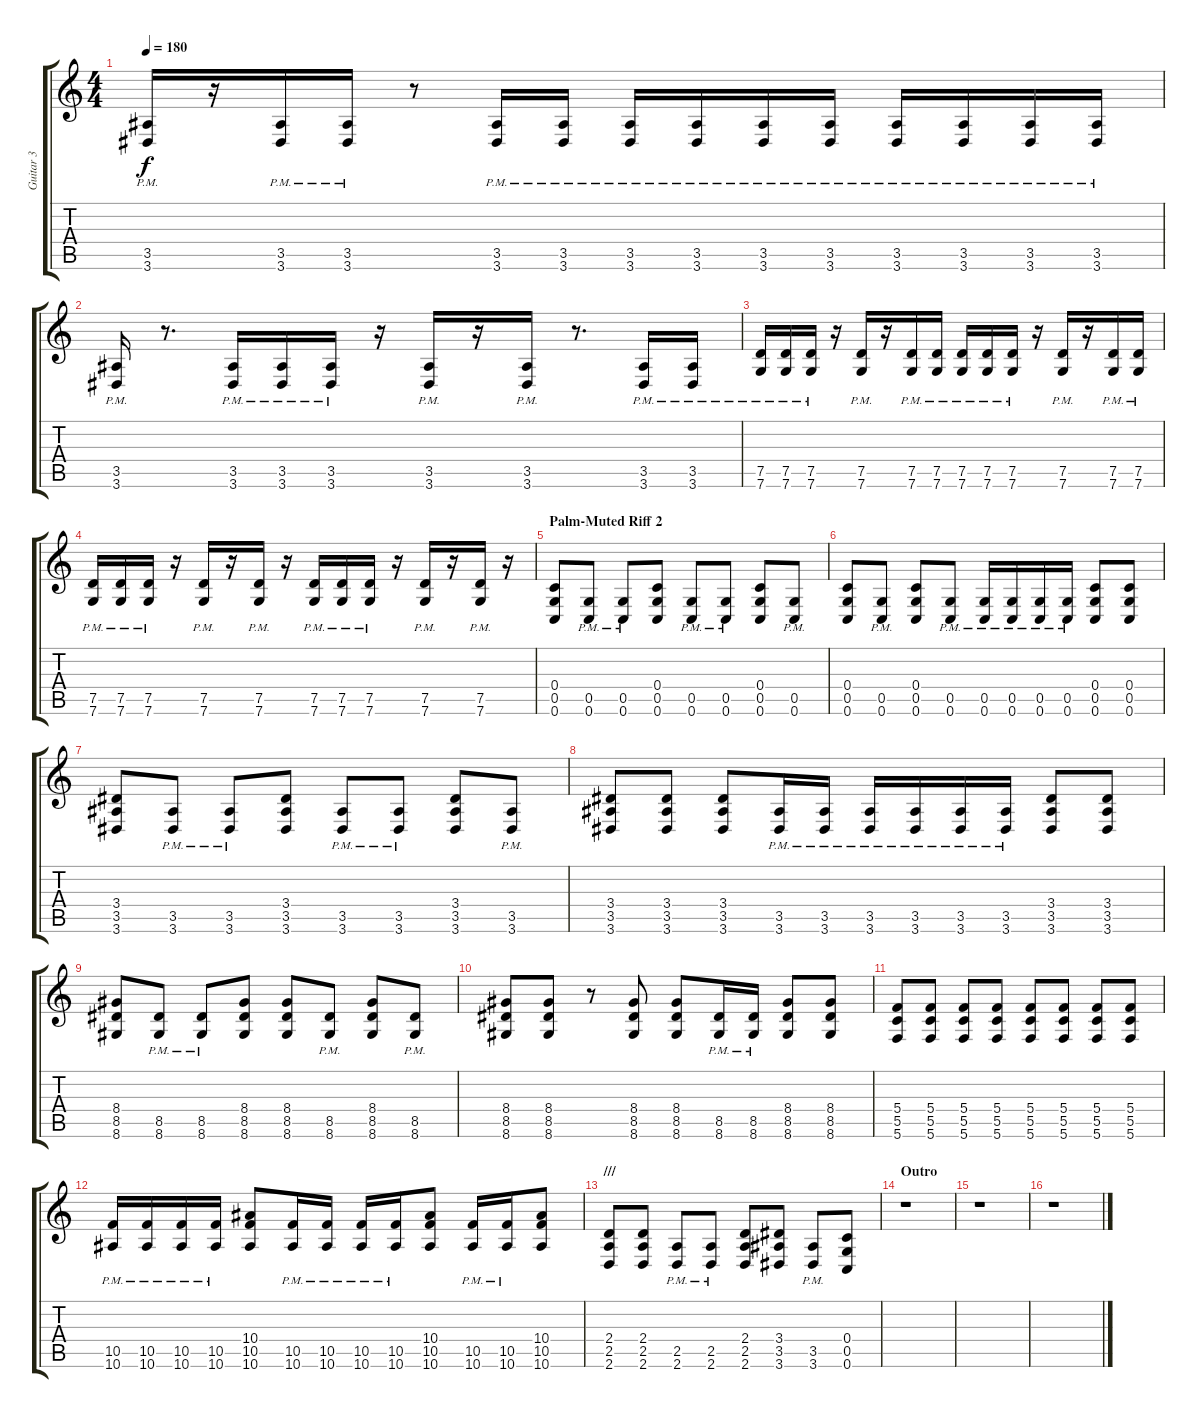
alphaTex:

\track ("Guitar 3" "Guitar 3") {instrument distortionguitar}
\staff {score tabs}
\tuning (D4 A3 F3 C3 G2 C2) {hide}
\ts (4 4)
\tempo 180
\clef g2
\ks c
(3.5{pm} 3.6{pm}).16{dy f} r.16 (3.5{pm} 3.6{pm}).16 (3.5{pm} 3.6{pm}).16 r.8 (3.5{pm} 3.6{pm}).16 (3.5{pm} 3.6{pm}).16 (3.5{pm} 3.6{pm}).16 (3.5{pm} 3.6{pm}).16 (3.5{pm} 3.6{pm}).16 (3.5{pm} 3.6{pm}).16 (3.5{pm} 3.6{pm}).16 (3.5{pm} 3.6{pm}).16 (3.5{pm} 3.6{pm}).16 (3.5{pm} 3.6{pm}).16 |
(3.5{pm} 3.6{pm}).16 r.8{d} (3.5{pm} 3.6{pm}).16 (3.5{pm} 3.6{pm}).16 (3.5{pm} 3.6{pm}).16 r.16 (3.5{pm} 3.6{pm}).16 r.16 (3.5{pm} 3.6{pm}).16 r.8{d} (3.5{pm} 3.6{pm}).16 (3.5{pm} 3.6{pm}).16 |
(7.5{pm} 7.6{pm}).16 (7.5{pm} 7.6{pm}).16 (7.5{pm} 7.6{pm}).16 r.16 (7.5{pm} 7.6{pm}).16 r.16 (7.5{pm} 7.6{pm}).16 (7.5{pm} 7.6{pm}).16 (7.5{pm} 7.6{pm}).16 (7.5{pm} 7.6{pm}).16 (7.5{pm} 7.6{pm}).16 r.16 (7.5{pm} 7.6{pm}).16 r.16 (7.5{pm} 7.6{pm}).16 (7.5{pm} 7.6{pm}).16 |
(7.5{pm} 7.6{pm}).16 (7.5{pm} 7.6{pm}).16 (7.5{pm} 7.6{pm}).16 r.16 (7.5{pm} 7.6{pm}).16 r.16 (7.5{pm} 7.6{pm}).16 r.16 (7.5{pm} 7.6{pm}).16 (7.5{pm} 7.6{pm}).16 (7.5{pm} 7.6{pm}).16 r.16 (7.5{pm} 7.6{pm}).16 r.16 (7.5{pm} 7.6{pm}).16 r.16 |
\section ("" "Palm-Muted Riff 2")
(0.4 0.5 0.6).8 (0.5{pm} 0.6{pm}).8 (0.5{pm} 0.6{pm}).8 (0.4 0.5 0.6).8 (0.5{pm} 0.6{pm}).8 (0.5{pm} 0.6{pm}).8 (0.4 0.5 0.6).8 (0.5{pm} 0.6{pm}).8 |
(0.4 0.5 0.6).8 (0.5{pm} 0.6{pm}).8 (0.4 0.5 0.6).8 (0.5{pm} 0.6{pm}).8 (0.5{pm} 0.6{pm}).16 (0.5{pm} 0.6{pm}).16 (0.5{pm} 0.6{pm}).16 (0.5{pm} 0.6{pm}).16 (0.4 0.5 0.6).8 (0.4 0.5 0.6).8 |
(3.4 3.5 3.6).8 (3.5{pm} 3.6{pm}).8 (3.5{pm} 3.6{pm}).8 (3.4 3.5 3.6).8 (3.5{pm} 3.6{pm}).8 (3.5{pm} 3.6{pm}).8 (3.4 3.5 3.6).8 (3.5{pm} 3.6{pm}).8 |
(3.4 3.5 3.6).8 (3.4 3.5 3.6).8 (3.4 3.5 3.6).8 (3.5{pm} 3.6{pm}).16 (3.5{pm} 3.6{pm}).16 (3.5{pm} 3.6{pm}).16 (3.5{pm} 3.6{pm}).16 (3.5{pm} 3.6{pm}).16 (3.5{pm} 3.6{pm}).16 (3.4 3.5 3.6).8 (3.4 3.5 3.6).8 |
(8.4 8.5 8.6).8 (8.5{pm} 8.6{pm}).8 (8.5{pm} 8.6{pm}).8 (8.4 8.5 8.6).8 (8.4 8.5 8.6).8 (8.5{pm} 8.6{pm}).8 (8.4 8.5 8.6).8 (8.5{pm} 8.6{pm}).8 |
(8.4 8.5 8.6).8 (8.4 8.5 8.6).8 r.8 (8.4 8.5 8.6).8 (8.4 8.5 8.6).8 (8.5{pm} 8.6{pm}).16 (8.5{pm} 8.6{pm}).16 (8.4 8.5 8.6).8 (8.4 8.5 8.6).8 |
(5.4 5.5 5.6).8 (5.4 5.5 5.6).8 (5.4 5.5 5.6).8 (5.4 5.5 5.6).8 (5.4 5.5 5.6).8 (5.4 5.5 5.6).8 (5.4 5.5 5.6).8 (5.4 5.5 5.6).8 |
(10.5{pm} 10.6{pm}).16 (10.5{pm} 10.6{pm}).16 (10.5{pm} 10.6{pm}).16 (10.5{pm} 10.6{pm}).16 (10.4 10.5 10.6).8 (10.5{pm} 10.6{pm}).16 (10.5{pm} 10.6{pm}).16 (10.5{pm} 10.6{pm}).16 (10.5{pm} 10.6{pm}).16 (10.4 10.5 10.6).8 (10.5{pm} 10.6{pm}).16 (10.5{pm} 10.6{pm}).16 (10.4 10.5 10.6).8 |
\section ("" "///")
(2.4 2.5 2.6).8 (2.4 2.5 2.6).8 (2.5{pm} 2.6{pm}).8 (2.5{pm} 2.6{pm}).8 (2.4 2.5 2.6).8 (3.4 3.5 3.6).8 (3.5{pm} 3.6{pm}).8 (0.4 0.5 0.6).8 |
\section ("" "Outro")
r.1 |
r.1 |
r.1
